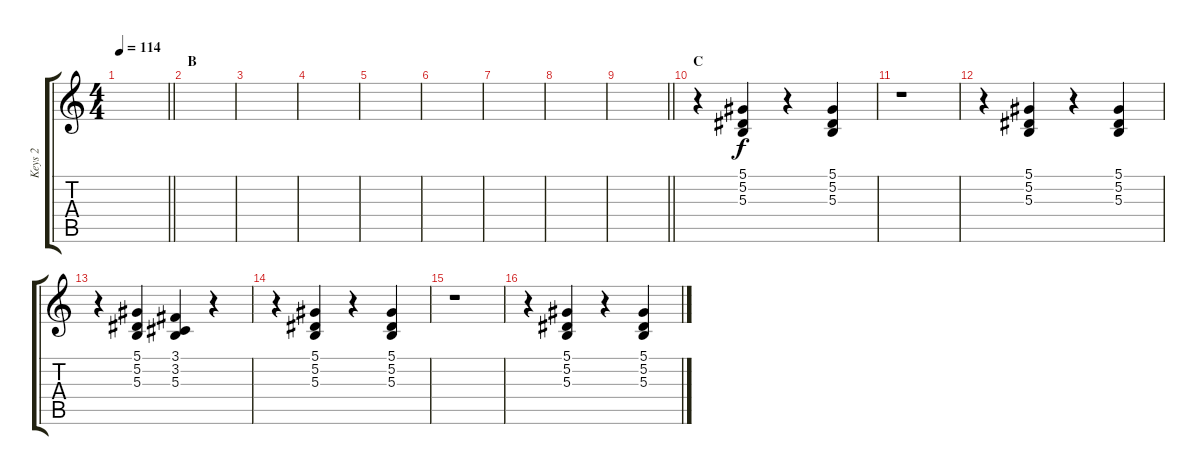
\track ("Keys 2" "Keys 2") {instrument lead1square}
\staff {score tabs}
\tuning (Eb4 Bb3 Gb3 Db3 Ab2 Eb2) {hide}
\ts (4 4)
\tempo 114
\clef g2
\barLineRight lightlight
\ks c
|
\section ("" "B")
|
|
|
|
|
|
|
\barLineRight lightlight
|
\section ("" "C")
r.4{volume 12 instrument lead1square} (5.1 5.2 5.3).4 r.4 (5.1 5.2 5.3).4 |
r.1 |
r.4 (5.1 5.2 5.3).4 r.4 (5.1 5.2 5.3).4 |
r.4 (5.1 5.2 5.3).4 (3.1 3.2 5.3).4 r.4 |
r.4 (5.1 5.2 5.3).4 r.4 (5.1 5.2 5.3).4 |
r.1 |
r.4 (5.1 5.2 5.3).4 r.4 (5.1 5.2 5.3).4
